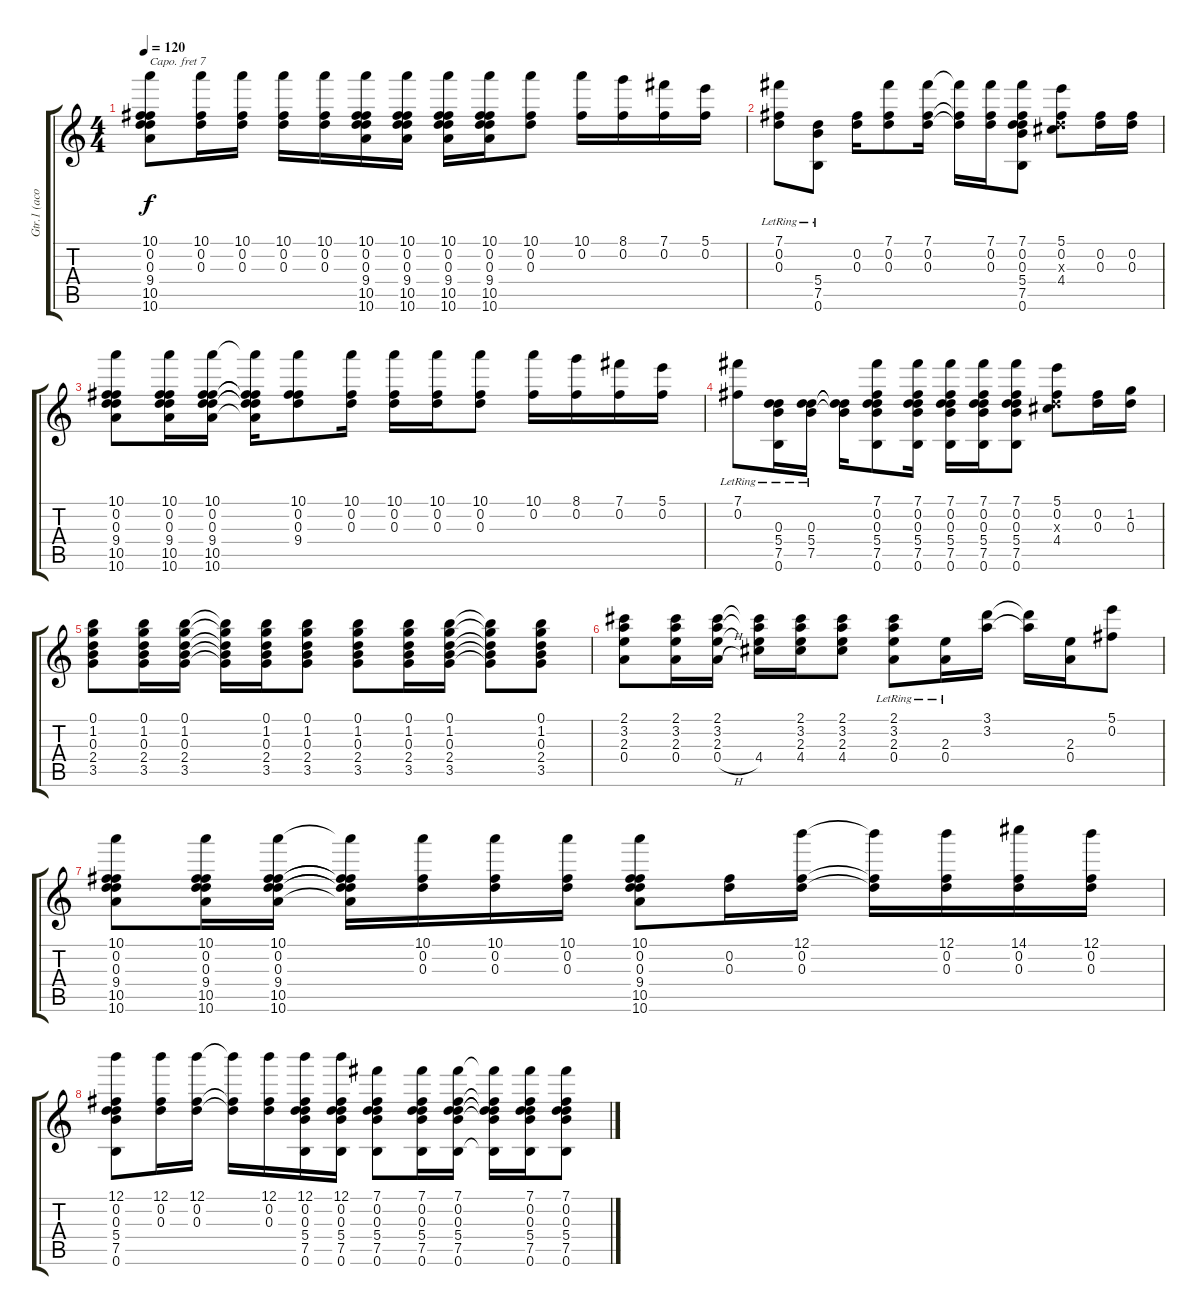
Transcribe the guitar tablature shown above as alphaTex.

\track ("Gtr.1 (acous.)" "Gtr.1 (aco") {instrument acousticguitarsteel}
\staff {score tabs}
\capo 7
\tuning (E4 B3 G3 D3 A2 E2) {hide}
\ts (4 4)
\tempo 120
\clef g2
\ks c
(10.1 0.2 0.3 9.4 10.5 10.6).8{dy f} (10.1 0.2 0.3).16 (10.1 0.2 0.3).16 (10.1 0.2 0.3).16 (10.1 0.2 0.3).16 (10.1 0.2 0.3 9.4 10.5 10.6).16 (10.1 0.2 0.3 9.4 10.5 10.6).16 (10.1 0.2 0.3 9.4 10.5 10.6).16 (10.1 0.2 0.3 9.4 10.5 10.6).16 (10.1 0.2 0.3).8 (10.1 0.2).16 (8.1 0.2).16 (7.1 0.2).16 (5.1 0.2).16 |
(7.1{lr} 0.2{lr} 0.3{lr}).8 (5.4{lr} 7.5{lr} 0.6{lr}).8 (0.2 0.3).16 (7.1 0.2 0.3).8 (7.1 0.2 0.3).16 (7.1{t} 0.2{t} 0.3{t}).16 (7.1 0.2 0.3).16 (7.1 0.2 0.3 5.4 7.5 0.6).8 (5.1 0.2 0.3{x} 4.4).8 (0.2 0.3).16 (0.2 0.3).16 |
(10.1 0.2 0.3 9.4 10.5 10.6).8 (10.1 0.2 0.3 9.4 10.5 10.6).16 (10.1 0.2 0.3 9.4 10.5 10.6).16 (10.1{t} 0.2{t} 0.3{t} 9.4{t} 10.5{t} 10.6{t}).16 (10.1 0.2 0.3 9.4).8 (10.1 0.2 0.3).16 (10.1 0.2 0.3).16 (10.1 0.2 0.3).16 (10.1 0.2 0.3).8 (10.1 0.2).16 (8.1 0.2).16 (7.1 0.2).16 (5.1 0.2).16 |
(7.1{lr} 0.2{lr}).8 (0.3 5.4 7.5 0.6{lr}).16 (0.3 5.4{lr} 7.5{lr}).16 (0.3{t} 5.4{t} 7.5{t}).16 (7.1 0.2 0.3 5.4 7.5 0.6).8 (7.1 0.2 0.3 5.4 7.5 0.6).16 (7.1 0.2 0.3 5.4 7.5 0.6).16 (7.1 0.2 0.3 5.4 7.5 0.6).16 (7.1 0.2 0.3 5.4 7.5 0.6).8 (5.1 0.2 0.3{x} 4.4).8 (0.2 0.3).16 (1.2 0.3).16 |
(0.1 1.2 0.3 2.4 3.5).8 (0.1 1.2 0.3 2.4 3.5).16 (0.1 1.2 0.3 2.4 3.5).16 (0.1{t} 1.2{t} 0.3{t} 2.4{t} 3.5{t}).16 (0.1 1.2 0.3 2.4 3.5).16 (0.1 1.2 0.3 2.4 3.5).8 (0.1 1.2 0.3 2.4 3.5).8 (0.1 1.2 0.3 2.4 3.5).16 (0.1 1.2 0.3 2.4 3.5).16 (0.1{t} 1.2{t} 0.3{t} 2.4{t} 3.5{t}).8 (0.1 1.2 0.3 2.4 3.5).8 |
(2.1 3.2 2.3 0.4).8 (2.1 3.2 2.3 0.4).16 (2.1 3.2 2.3 0.4{h}).16 (2.1{t} 3.2{t} 2.3{t} 4.4).16 (2.1 3.2 2.3 4.4).16 (2.1 3.2 2.3 4.4).8 (2.1{lr} 3.2{lr} 2.3 0.4).8 (2.3{lr} 0.4{lr}).16 (3.1 3.2).16 (3.1{t} 3.2{t}).16 (2.3 0.4).16 (5.1 0.2).8 |
(10.1 0.2 0.3 9.4 10.5 10.6).8 (10.1 0.2 0.3 9.4 10.5 10.6).16 (10.1 0.2 0.3 9.4 10.5 10.6).16 (10.1{t} 0.2{t} 0.3{t} 9.4{t} 10.5{t} 10.6{t}).16 (10.1 0.2 0.3).16 (10.1 0.2 0.3).16 (10.1 0.2 0.3).16 (10.1 0.2 0.3 9.4 10.5 10.6).8 (0.2 0.3).16 (12.1 0.2 0.3).16 (12.1{t} 0.2{t} 0.3{t}).16 (12.1 0.2 0.3).16 (14.1 0.2 0.3).16 (12.1 0.2 0.3).16 |
(12.1 0.2 0.3 5.4 7.5 0.6).8 (12.1 0.2 0.3).16 (12.1 0.2 0.3).16 (12.1{t} 0.2{t} 0.3{t}).16 (12.1 0.2 0.3).16 (12.1 0.2 0.3 5.4 7.5 0.6).16 (12.1 0.2 0.3 5.4 7.5 0.6).16 (7.1 0.2 0.3 5.4 7.5 0.6).8 (7.1 0.2 0.3 5.4 7.5 0.6).16 (7.1 0.2 0.3 5.4 7.5 0.6).16 (7.1{t} 0.2{t} 0.3{t} 5.4{t} 7.5{t} 0.6{t}).16 (7.1 0.2 0.3 5.4 7.5 0.6).16 (7.1 0.2 0.3 5.4 7.5 0.6).8
